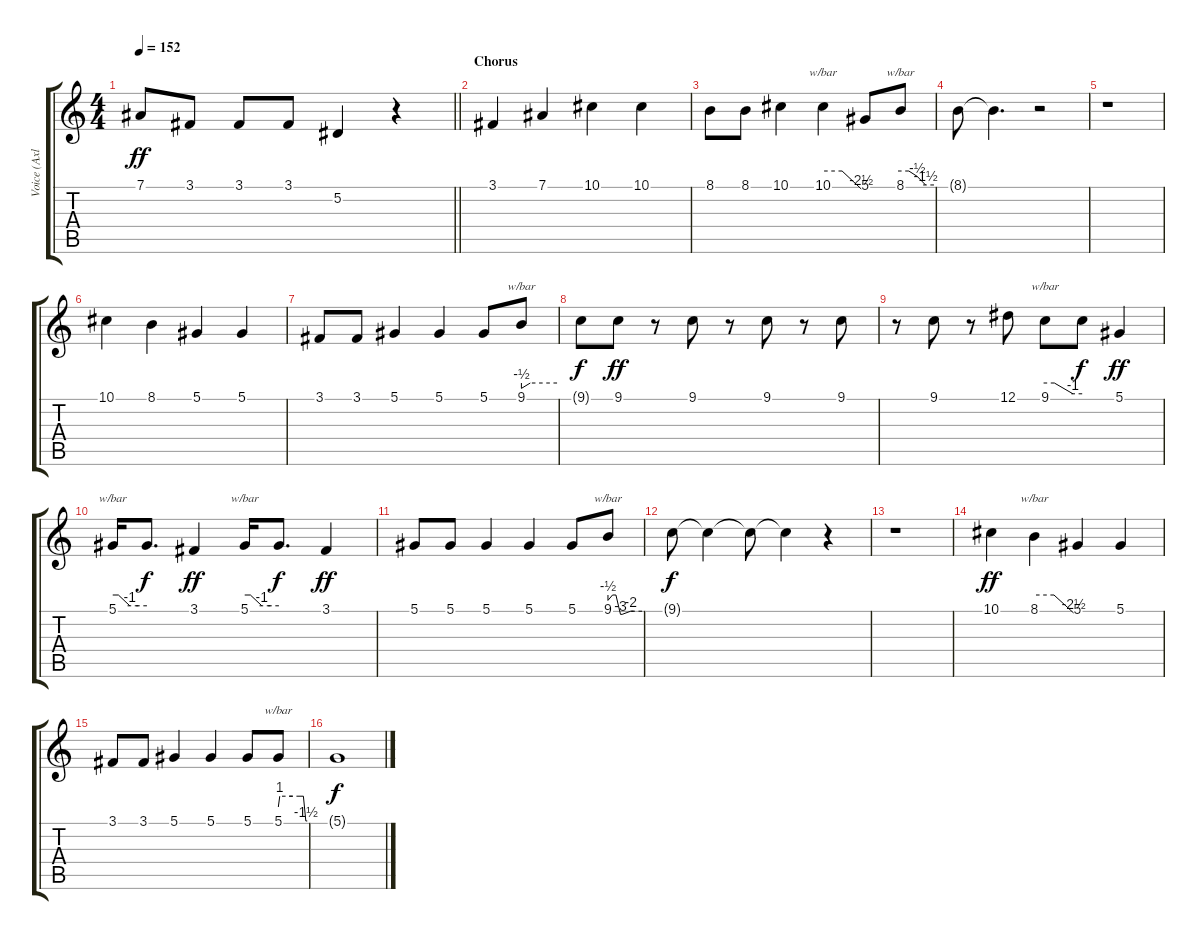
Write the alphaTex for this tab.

\track ("Voice (Axl)" "Voice (Axl") {instrument lead2sawtooth}
\staff {score tabs}
\tuning (Eb4 Bb3 Gb3 Db3 Ab2 Eb2) {hide}
\ts (4 4)
\tempo 152
\clef g2
\barLineRight lightlight
\ks c
7.1.8{dy ff} 3.1.8 3.1.8 3.1.8 5.2.4 r.4 |
\section ("" "Chorus")
3.1.4 7.1.4 10.1.4 10.1.4 |
8.1.8 8.1.8 10.1.4 10.1.4{tbe (custom default 0 0 30 0 60 -10)} 5.1.8 8.1.8{tbe (custom default 0 0 15 0 30 -2 45 -6 60 -6)} |
8.1{t}.8 8.1{t}.4{d} r.2 |
r.1 |
10.1.4 8.1.4 5.1.4 5.1.4 |
3.1.8 3.1.8 5.1.4 5.1.4 5.1.8 9.1.8{tbe (custom default 0 -2 15 0 60 0)} |
9.1{t}.8{dy f} 9.1.8{dy ff} r.8 9.1.8 r.8 9.1.8 r.8 9.1.8 |
r.8 9.1.8 r.8 12.1.8 9.1.8{tbe (custom default 0 0 15 0 45 -4 60 -4)} 9.1{t}.8{dy f} 5.1.4{dy ff} |
5.1.16{tbe (custom default 0 0 10 0 30 -4 45 -4 60 -4)} 5.1{t}.8{d dy f} 3.1.4{dy ff} 5.1.16{tbe (custom default 0 0 10 0 30 -4 45 -4 60 -4)} 5.1{t}.8{d dy f} 3.1.4{dy ff} |
5.1.8 5.1.8 5.1.4 5.1.4 5.1.8 9.1.8{tbe (custom default 0 -2 8 0 14 0 22 -12 25 -12 40 -8 45 -8 60 -8)} |
9.1{t}.8{dy f} 9.1{t}.4 9.1{t}.8 9.1{t}.4 r.4 |
r.1 |
10.1.4{dy ff} 8.1.4{tbe (custom default 0 0 30 0 60 -10)} 5.1.4 5.1.4 |
3.1.8 3.1.8 5.1.4 5.1.4 5.1.8 5.1.8{tbe (custom default 0 0 3 4 30 4 45 4 52 4 57 -6 60 -6)} |
5.1{t}.1{dy f}
